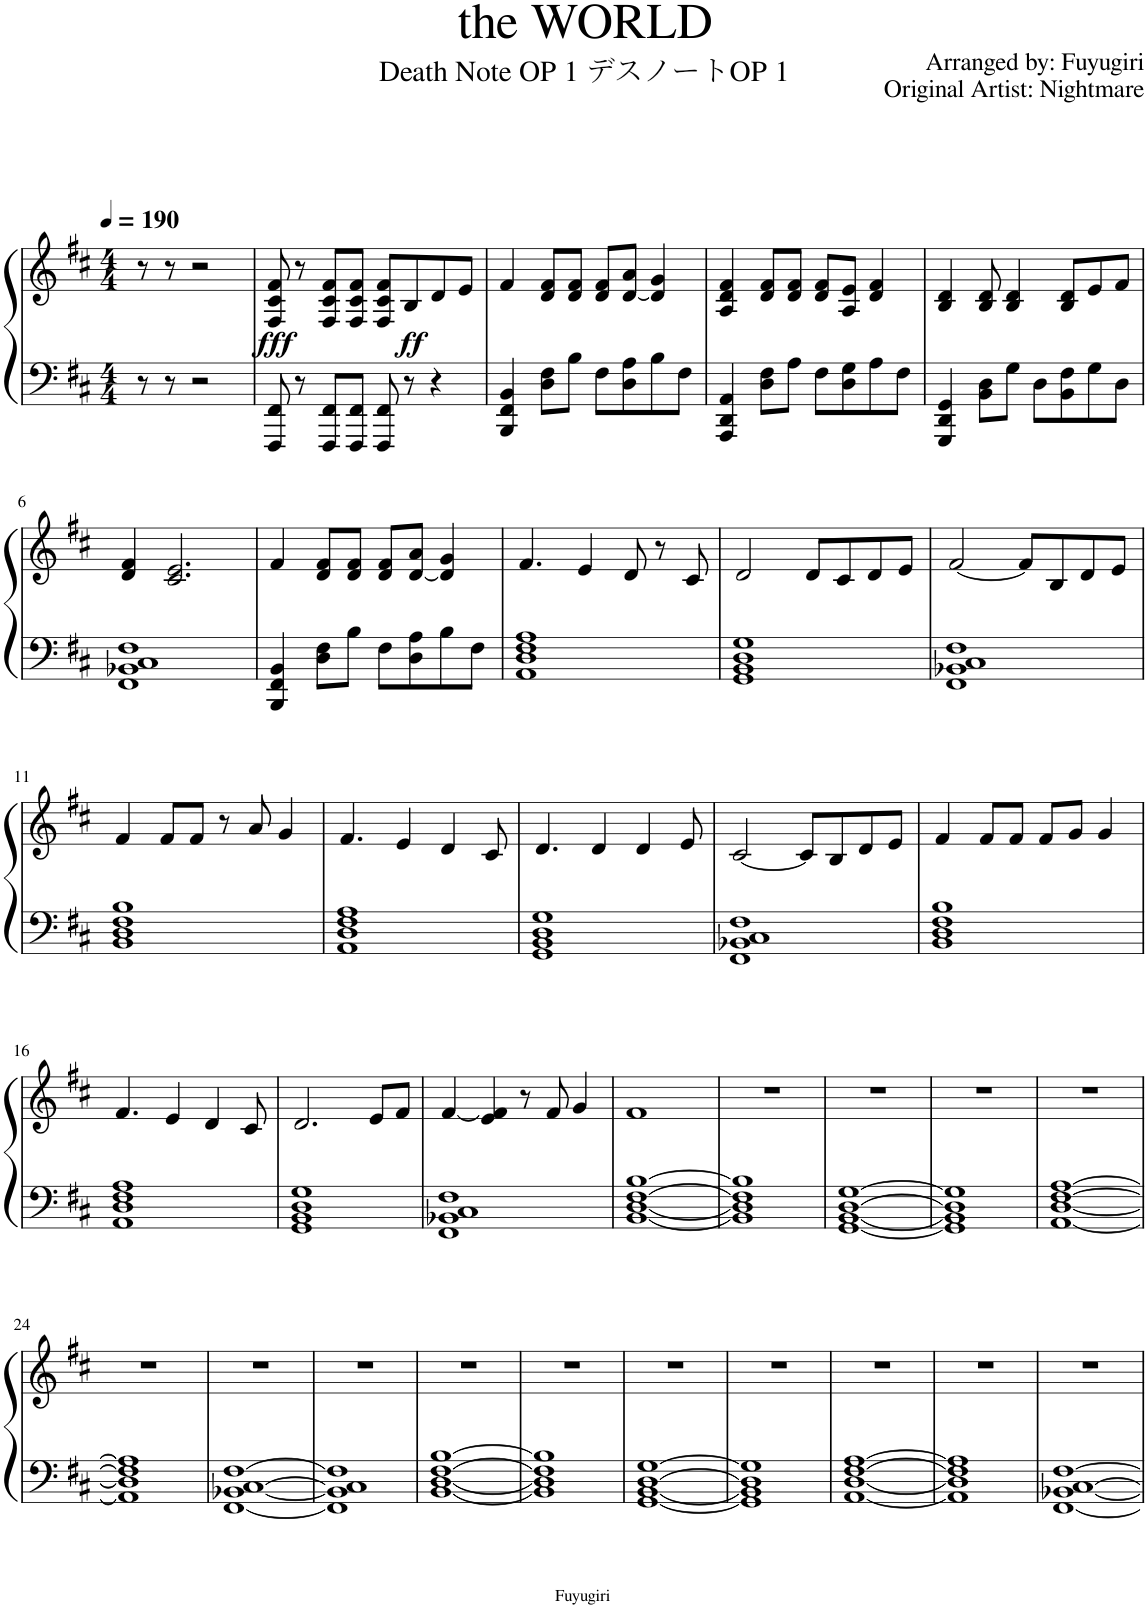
**kern	**kern	**dynam
*part1	*part1	*part1
*staff2	*staff1	*staff1/2
*I"Piano	*	*
*I'Pno.	*	*
*clefF4	*clefG2	*
*k[f#c#]	*k[f#c#]	*
*M4/4	*M4/4	*
*MM190	*MM190	*
=1	=1	=1
8r	8r	.
8r	8r	.
2r	2r	.
=2	=2	=2
!	!	!LO:DY:b
8FFF#/ 8FF#/	8F#/ 8c#/ 8f#/	fff
8r	8r	.
8FFF#/ 8FF#/L	8F#/ 8c#/ 8f#/L	.
8FFF#/ 8FF#/J	8F#/ 8c#/ 8f#/J	.
8FFF#/ 8FF#/	8F#/ 8c#/ 8f#/L	.
!	!	!LO:DY:b
8r	8B/	ff
4r	8d/	.
.	8e/J	.
=3	=3	=3
4BBB/ 4FF#/ 4BB/	4f#/	.
8D\ 8F#\L	8d/ 8f#/L	.
8B\J	8d/ 8f#/J	.
8F#\L	8d/ 8f#/L	.
8D\ 8A\	[8d/ 8a/J	.
8B\	4d/] 4g/	.
8F#\J	.	.
=4	=4	=4
4AAA/ 4DD/ 4AA/	4A/ 4d/ 4f#/	.
8D\ 8F#\L	8d/ 8f#/L	.
8A\J	8d/ 8f#/J	.
8F#\L	8d/ 8f#/L	.
8D\ 8G\	8A/ 8e/J	.
8A\	4d/ 4f#/	.
8F#\J	.	.
=5	=5	=5
4GGG/ 4DD/ 4GG/	4B/ 4d/	.
8BB\ 8D\L	8B/ 8d/	.
8G\J	4B/ 4d/	.
8D\L	.	.
8BB\ 8F#\	8B/ 8d/L	.
8G\	8e/	.
8D\J	8f#/J	.
!!LO:LB:g=z
=6	=6	=6
1FF# 1BB-X 1C# 1F#	4d/ 4f#/	.
.	2.c#/ 2.e/	.
=7	=7	=7
4BBB/ 4FF#/ 4BB/	4f#/	.
8D\ 8F#\L	8d/ 8f#/L	.
8B\J	8d/ 8f#/J	.
8F#\L	8d/ 8f#/L	.
8D\ 8A\	[8d/ 8a/J	.
8B\	4d/] 4g/	.
8F#\J	.	.
=8	=8	=8
1AA 1D 1F# 1A	4.f#/	.
.	4e/	.
.	8d/	.
.	8r	.
.	8c#/	.
=9	=9	=9
1GG 1BB 1D 1G	2d/	.
.	8d/L	.
.	8c#/	.
.	8d/	.
.	8e/J	.
=10	=10	=10
1FF# 1BB-X 1C# 1F#	[2f#/	.
.	8f#/L]	.
.	8B/	.
.	8d/	.
.	8e/J	.
!!LO:LB:g=z
=11	=11	=11
1BB 1D 1F# 1B	4f#/	.
.	8f#/L	.
.	8f#/J	.
.	8r	.
.	8a/	.
.	4g/	.
=12	=12	=12
1AA 1D 1F# 1A	4.f#/	.
.	4e/	.
.	4d/	.
.	8c#/	.
=13	=13	=13
1GG 1BB 1D 1G	4.d/	.
.	4d/	.
.	4d/	.
.	8e/	.
=14	=14	=14
1FF# 1BB-X 1C# 1F#	[2c#/	.
.	8c#/L]	.
.	8B/	.
.	8d/	.
.	8e/J	.
=15	=15	=15
1BB 1D 1F# 1B	4f#/	.
.	8f#/L	.
.	8f#/J	.
.	8f#/L	.
.	8g/J	.
.	4g/	.
!!LO:LB:g=z
=16	=16	=16
1AA 1D 1F# 1A	4.f#/	.
.	4e/	.
.	4d/	.
.	8c#/	.
=17	=17	=17
1GG 1BB 1D 1G	2.d/	.
.	8e/L	.
.	8f#/J	.
=18	=18	=18
1FF# 1BB-X 1C# 1F#	[4f#/	.
.	4e/ 4f#/]	.
.	8r	.
.	8f#/	.
.	4g/	.
=19	=19	=19
[1BB [1D [1F# [1B	1f#	.
=20	=20	=20
1BB] 1D] 1F#] 1B]	1r	.
=21	=21	=21
[1GG [1BB [1D [1G	1r	.
=22	=22	=22
1GG] 1BB] 1D] 1G]	1r	.
=23	=23	=23
[1AA [1D [1F# [1A	1r	.
!!LO:LB:g=z
=24	=24	=24
1AA] 1D] 1F#] 1A]	1r	.
=25	=25	=25
[1FF# [1BB-X [1C# [1F#	1r	.
=26	=26	=26
1FF#] 1BB-] 1C#] 1F#]	1r	.
=27	=27	=27
[1BB [1D [1F# [1B	1r	.
=28	=28	=28
1BB] 1D] 1F#] 1B]	1r	.
=29	=29	=29
[1GG [1BB [1D [1G	1r	.
=30	=30	=30
1GG] 1BB] 1D] 1G]	1r	.
=31	=31	=31
[1AA [1D [1F# [1A	1r	.
=32	=32	=32
1AA] 1D] 1F#] 1A]	1r	.
=33	=33	=33
[1FF# [1BB-X [1C# [1F#	1r	.
=	=	=
*-	*-	*-
